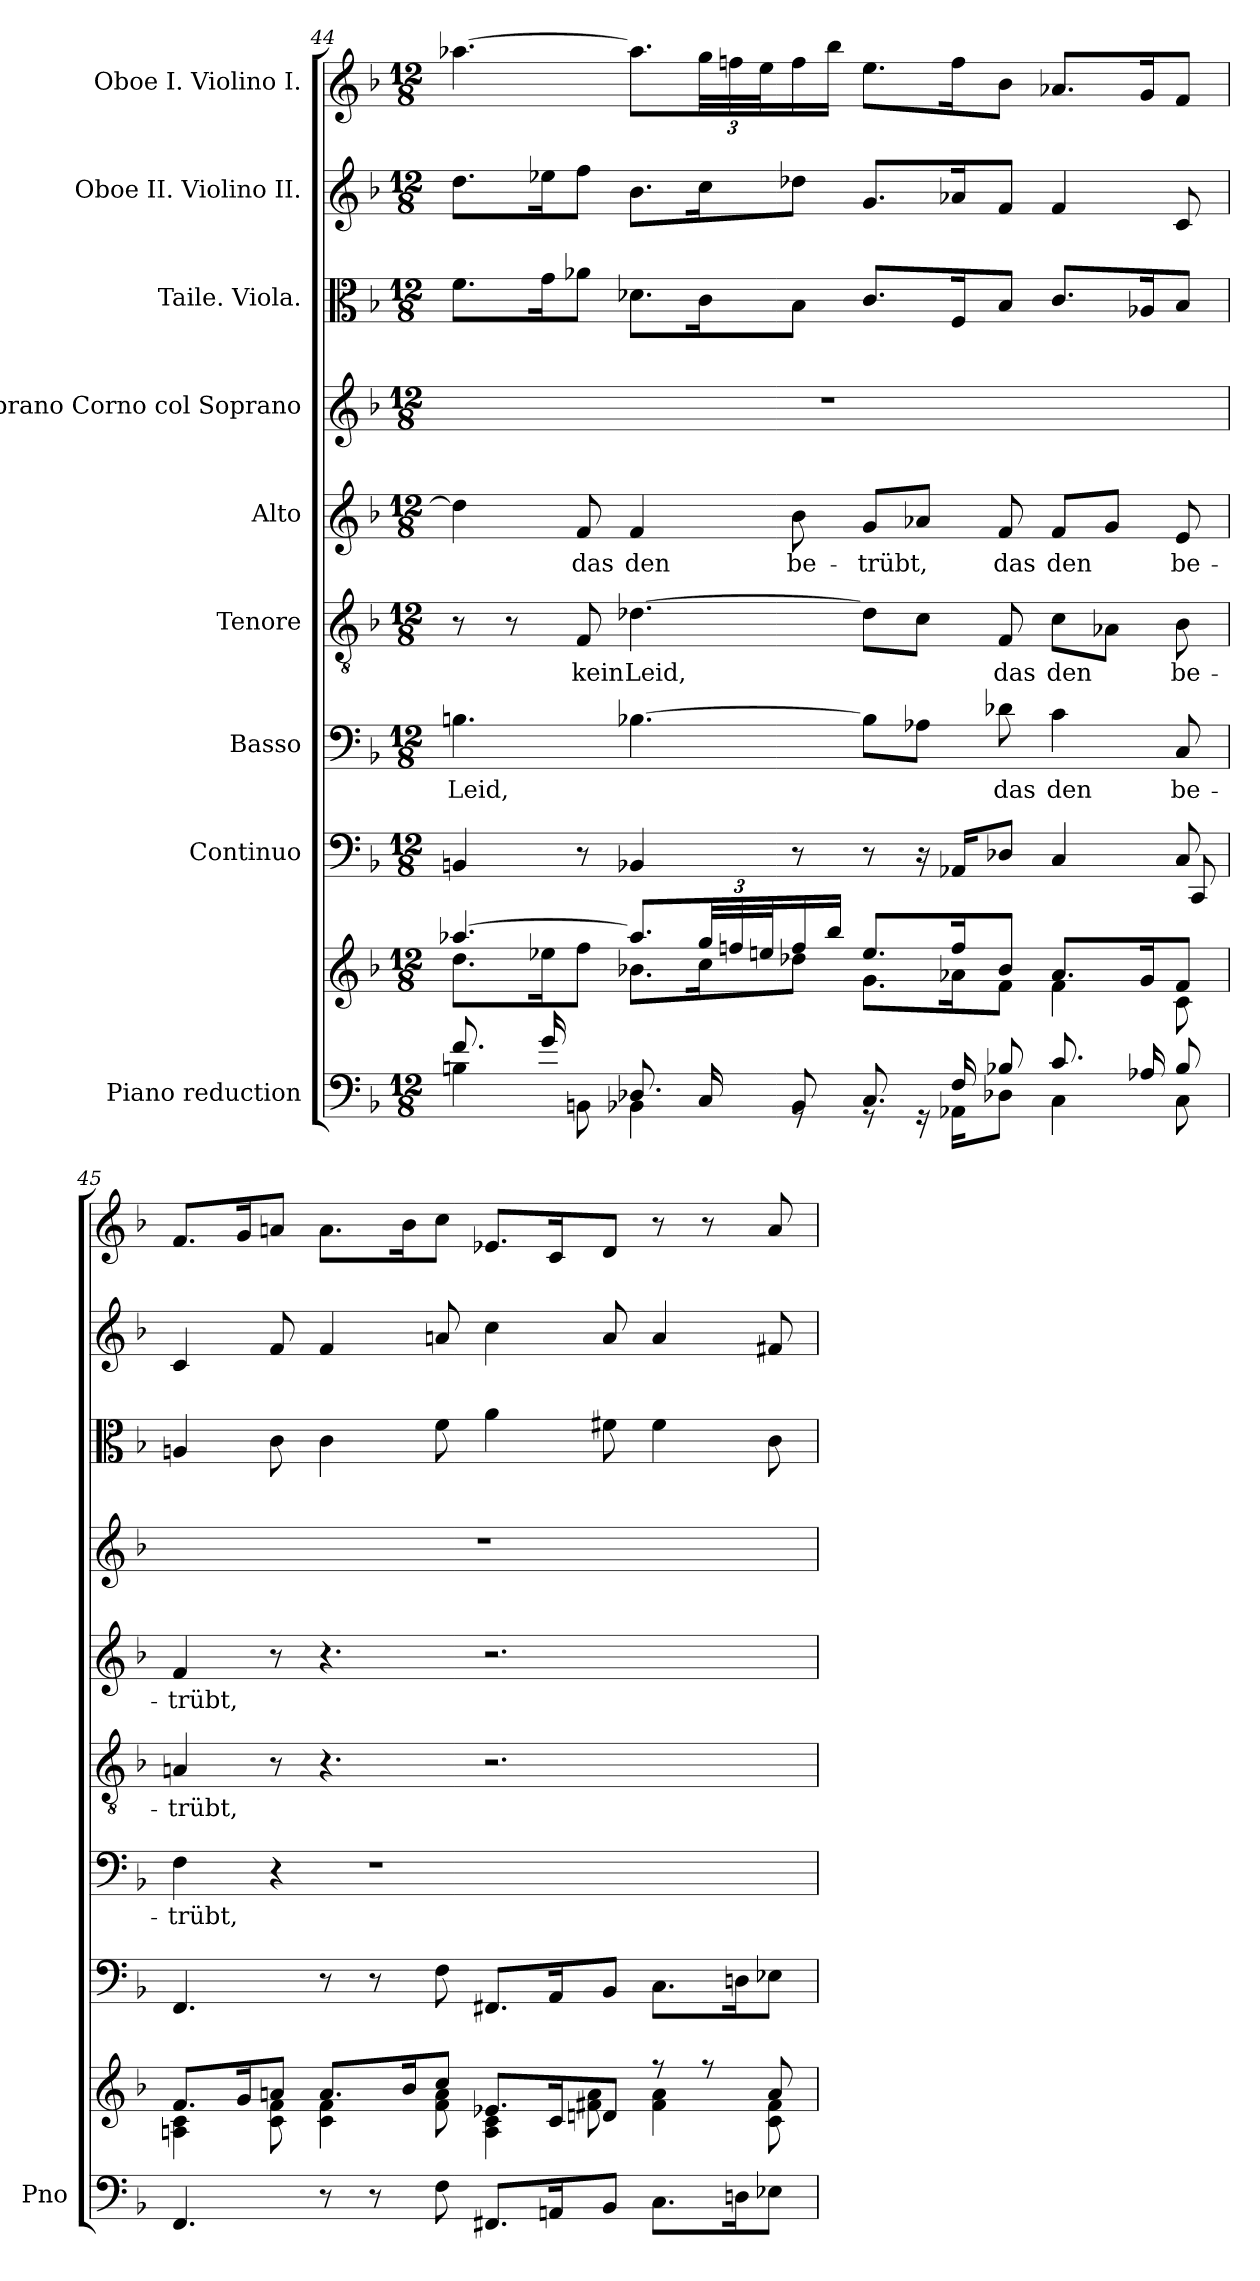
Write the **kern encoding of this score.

**kern	**kern	**kern	**kern	**text	**kern	**text	**kern	**text	**kern	**kern	**kern	**kern
*part9	*part9	*part8	*part7	*part7	*part6	*part6	*part5	*part5	*part4	*part3	*part2	*part1
*staff10	*staff9	*staff8	*staff7	*staff7	*staff6	*staff6	*staff5	*staff5	*staff4	*staff3	*staff2	*staff1
*I"Piano reduction	*	*I"Continuo	*I"Basso	*	*I"Tenore	*	*I"Alto	*	*I"Soprano Corno col Soprano	*I"Taile. Viola.	*I"Oboe II. Violino II.	*I"Oboe I. Violino I.
*I'Pno	*	*	*	*	*	*	*	*	*	*	*	*
!!LO:PB:g=z
*clefF4	*clefG2	*clefF4	*clefF4	*	*clefGv2	*	*clefG2	*	*clefG2	*clefC3	*clefG2	*clefG2
*k[b-]	*k[b-]	*k[b-]	*k[b-]	*	*k[b-]	*	*k[b-]	*	*k[b-]	*k[b-]	*k[b-]	*k[b-]
*M12/8	*M12/8	*M12/8	*M12/8	*	*M12/8	*	*M12/8	*	*M12/8	*M12/8	*M12/8	*M12/8
=44	=44	=44	=44	=44	=44	=44	=44	=44	=44	=44	=44	=44
*^	*^	*^	*	*	*	*	*	*	*	*	*	*
*	*	*	*^	*	*	*	*	*	*	*	*	*	*	*	*
!	!	!	!	!	!	!	!	!LO:LY:b	!	!	!	!	!	!	!	!
8.f/L	4Bn\	[4.aa-X/	8.dd\L	4ryy	4BBn/	4ryy	4.Bn\	Leid,	8r	.	4dd\]	.	1.r	8.f\L	8.dd\L	[4.aa-X\
.	.	.	.	.	.	.	.	.	8r	.	.	.	.	.	.	.
16g/K	.	.	16ee-X\K	.	.	.	.	.	.	.	.	.	.	16g\K	16ee-X\K	.
!	!	!	!	!	!	!	!	!	!	!LO:LY:b	!	!LO:LY:b	!	!	!	!
8ryy	8BBn\	.	8ff\J	8a-X\J	8r	8ryy	.	.	8F/	kein	8f/	das	.	8a-X\J	8ff\J	.
!	!	!	!	!	!	!	!	!	!	!LO:LY:b	!	!LO:LY:b	!	!	!	!
8.D-X/L	4BB-X\	8.aa-/L]	8.b-X\L	1ryy	4BB-X/	4ryy	[4.B-X\	.	[4.d-X\	Leid,	4f/	den	.	8.d-X\L	8.b-\L	8.aa-\L]
*	*	*Xbrackettup	*	*	*	*	*	*	*	*	*	*	*	*	*	*Xbrackettup
16C/K	.	48gg/LL	16cc\K	.	.	.	.	.	.	.	.	.	.	16c\K	16cc\K	48gg\LL
.	.	48ffn/	.	.	.	.	.	.	.	.	.	.	.	.	.	48ffn\
.	.	48een/J	.	.	.	.	.	.	.	.	.	.	.	.	.	48ee\J
!	!	!	!	!	!	!	!	!	!	!	!	!LO:LY:b	!	!	!	!
8BB-/J	8rGG	16ff/	8dd-X\J	.	8r	8ryy	.	.	.	.	8b-\	be-	.	8B-\J	8dd-X\J	16ff\
.	.	16bb-/JJ	.	.	.	.	.	.	.	.	.	.	.	.	.	16bb-\JJ
!	!	!	!	!	!	!	!	!	!	!	!	!LO:LY:b	!	!	!	!
8.C/L	8rGG	8.ee/L	8.g\L	.	8r	8ryy	8B-\L]	.	8d-\L]	.	8g/L	-trübt,	.	8.c/L	8.g/L	8.ee\L
.	16rGG	.	.	.	16r	16ryy	8A-X\J	.	8c\J	.	8a-X/J	.	.	.	.	.
16F/K	16AA-X\KL	16ff/K	16a-X\K	.	16AA-X/KL	16ryy	.	.	.	.	.	.	.	16F/K	16a-X/K	16ff\K
!	!	!	!	!	!	!	!	!LO:LY:b	!	!LO:LY:b	!	!LO:LY:b	!	!	!	!
8B-X/J	8D-X\J	8b-/J	8f\J	.	8D-X/J	8ryy	8d-X\	das	8F/	das	8f/	das	.	8B-/J	8f/J	8b-\J
!	!	!	!	!	!	!	!	!LO:LY:b	!	!LO:LY:b	!	!LO:LY:b	!	!	!	!
8.c/L	4C\	8.a-/L	4f\	.	4C/	4ryy	4c\	den	8c\L	den	8f/L	den	.	8.c/L	4f/	8.a-X/L
.	.	.	.	.	.	.	.	.	8A-X\J	.	8g/J	.	.	.	.	.
16A-X/K	.	16g/K	.	.	.	.	.	.	.	.	.	.	.	16A-X/K	.	16g/K
!	!	!	!	!	!	!	!	!LO:LY:b	!	!LO:LY:b	!	!LO:LY:b	!	!	!	!
8B-/J	8C\	8f/J	8c\	8ryy	8C!/	8CC/	8C/	be-	8B-\	be-	8e/	be-	.	8B-/J	8c/	8f/J
=45	=45	=45	=45	=45	=45	=45	=45	=45	=45	=45	=45	=45	=45	=45	=45	=45
!	!	!	!	!	!	!	!	!LO:LY:b	!	!LO:LY:b	!	!LO:LY:b	!	!	!	!
*v	*v	*	*	*	*v	*v	*	*	*	*	*	*	*	*	*	*
*	*	*v	*v	*	*	*	*	*	*	*	*	*	*	*
4.FF/	8.f/L	4An\ 4c\	4.FF/	4F\	-trübt,	4An/	-trübt,	4f/	-trübt,	1.r	4An/	4c/	8.f/L
.	16g/K	.	.	.	.	.	.	.	.	.	.	.	16g/K
.	8an/J	8c\ 8f\	.	4r	.	8r	.	8r	.	.	8c\	8f/	8an/J
8r	8.a/L	4c\ 4f\	8r	.	.	4.r	.	4.r	.	.	4c\	4f/	8.a\L
8r	.	.	8r	1r	.	.	.	.	.	.	.	.	.
.	16b-/K	.	.	.	.	.	.	.	.	.	.	.	16b-\K
8F\	8cc/J	8f\ 8a\	8F\	.	.	.	.	.	.	.	8f\	8an/	8cc\J
8.FF#X/L	8.e-X/L	4A\ 4c\	8.FF#X/L	.	.	2.r	.	2.r	.	.	4a\	4cc\	8.e-X/L
16AAn/K	16c/K	.	16AA/K	.	.	.	.	.	.	.	.	.	16c/K
8BB-/J	8dn/J	8f#X\ 8a\	8BB-/J	.	.	.	.	.	.	.	8f#X\	8a/	8d/J
8.C\L	8r	4f#\ 4a\	8.C\L	.	.	.	.	.	.	.	4f#\	4a/	8r
.	8r	.	.	.	.	.	.	.	.	.	.	.	8r
16Dn\K	.	.	16Dn\K	.	.	.	.	.	.	.	.	.	.
8E-X\J	8a/	8c\ 8f#\	8E-X\J	.	.	.	.	.	.	.	8c\	8f#X/	8a/
*	*v	*v	*	*	*	*	*	*	*	*	*	*	*
=	=	=	=	=	=	=	=	=	=	=	=	=
*-	*-	*-	*-	*-	*-	*-	*-	*-	*-	*-	*-	*-
